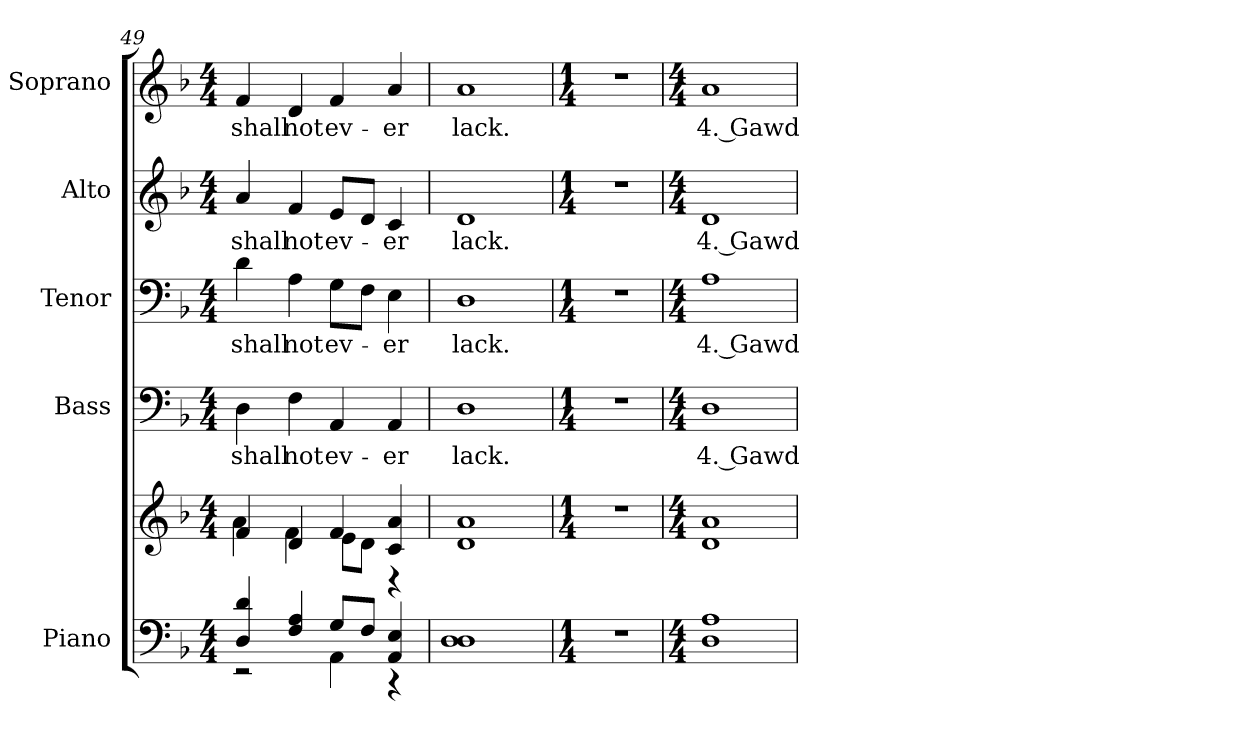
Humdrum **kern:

**kern	**kern	**kern	**text	**kern	**text	**kern	**text	**kern	**text
*part5	*part5	*part4	*part4	*part3	*part3	*part2	*part2	*part1	*part1
*staff6	*staff5	*staff4	*staff4	*staff3	*staff3	*staff2	*staff2	*staff1	*staff1
*I"Piano	*	*I"Bass	*	*I"Tenor	*	*I"Alto	*	*I"Soprano	*
*I'Pno.	*	*I'B.	*	*I'T.	*	*I'A.	*	*I'S.	*
!!LO:PB:g=z
*clefF4	*clefG2	*clefF4	*	*clefF4	*	*clefG2	*	*clefG2	*
*k[b-]	*k[b-]	*k[b-]	*	*k[b-]	*	*k[b-]	*	*k[b-]	*
*F:	*F:	*F:	*	*F:	*	*F:	*	*F:	*
*M4/4	*M4/4	*M4/4	*	*M4/4	*	*M4/4	*	*M4/4	*
=49	=49	=49	=49	=49	=49	=49	=49	=49	=49
*^	*^	*	*	*	*	*	*	*	*
!	!	!	!	!	!LO:LY:b:color=#000000	!	!	!	!	!	!
!	!	!	!	!	!	!	!LO:LY:b:color=#000000	!	!	!	!
!	!	!	!	!	!	!	!	!	!LO:LY:b:color=#000000	!	!
!	!	!	!	!	!	!	!	!	!	!	!LO:LY:b:color=#000000
4Di/ 4di	2r	4fi/	4ai\	4Di\	shall	4di\	shall	4ai/	shall	4fi/	shall
!	!	!	!	!	!LO:LY:b:color=#000000	!	!	!	!	!	!
!	!	!	!	!	!	!	!LO:LY:b:color=#000000	!	!	!	!
!	!	!	!	!	!	!	!	!	!LO:LY:b:color=#000000	!	!
!	!	!	!	!	!	!	!	!	!	!	!LO:LY:b:color=#000000
4Fi/ 4Ai	.	4di/	4fi\	4Fi\	not	4Ai\	not	4fi/	not	4di/	not
!	!	!	!	!	!LO:LY:b:color=#000000	!	!	!	!	!	!
!	!	!	!	!	!	!	!LO:LY:b:color=#000000	!	!	!	!
!	!	!	!	!	!	!	!	!	!LO:LY:b:color=#000000	!	!
!	!	!	!	!	!	!	!	!	!	!	!LO:LY:b:color=#000000
8Gi/L	4AAi\	4fi/	8ei\L	4AAi/	ev-	8Gi\L	ev-	8ei/L	ev-	4fi/	ev-
8Fi/J	.	.	8di\J	.	.	8Fi\J	.	8di/J	.	.	.
!	!	!	!	!	!LO:LY:b:color=#000000	!	!	!	!	!	!
!	!	!	!	!	!	!	!LO:LY:b:color=#000000	!	!	!	!
!	!	!	!	!	!	!	!	!	!LO:LY:b:color=#000000	!	!
!	!	!	!	!	!	!	!	!	!	!	!LO:LY:b:color=#000000
4AAi/ 4Ei	4r	4ci/ 4ai	4r	4AAi/	-er	4Ei\	-er	4ci/	-er	4ai/	-er
*v	*v	*	*	*	*	*	*	*	*	*	*
*	*v	*v	*	*	*	*	*	*	*	*
=50	=50	=50	=50	=50	=50	=50	=50	=50	=50
*^	*^	*	*	*	*	*	*	*	*
!	!	!	!	!	!LO:LY:b:color=#000000	!	!	!	!	!	!
*v	*v	*	*	*	*	*	*	*	*	*	*
*	*v	*v	*	*	*	*	*	*	*	*
*^	*^	*	*	*	*	*	*	*	*
!	!	!	!	!	!	!	!LO:LY:b:color=#000000	!	!	!	!
*v	*v	*	*	*	*	*	*	*	*	*	*
*	*v	*v	*	*	*	*	*	*	*	*
*^	*^	*	*	*	*	*	*	*	*
!	!	!	!	!	!	!	!	!	!LO:LY:b:color=#000000	!	!
*v	*v	*	*	*	*	*	*	*	*	*	*
*	*v	*v	*	*	*	*	*	*	*	*
*^	*^	*	*	*	*	*	*	*	*
!	!	!	!	!	!	!	!	!	!	!	!LO:LY:b:color=#000000
*v	*v	*	*	*	*	*	*	*	*	*	*
*	*v	*v	*	*	*	*	*	*	*	*
1Di 1Di	1di 1ai	1Di	lack.	1Di	lack.	1di	lack.	1ai	lack.
=51	=51	=51	=51	=51	=51	=51	=51	=51	=51
*M1/4	*M1/4	*M1/4	*	*M1/4	*	*M1/4	*	*M1/4	*
!LO:N:vis=1	!LO:N:vis=1	!LO:N:vis=1	!	!LO:N:vis=1	!	!LO:N:vis=1	!	!LO:N:vis=1	!
4r	4r	4r	.	4r	.	4r	.	4r	.
=52	=52	=52	=52	=52	=52	=52	=52	=52	=52
*M4/4	*M4/4	*M4/4	*	*M4/4	*	*M4/4	*	*M4/4	*
!	!	!	!LO:LY:b:color=#000000	!	!	!	!	!	!
!	!	!	!	!	!LO:LY:b:color=#000000	!	!	!	!
!	!	!	!	!	!	!	!LO:LY:b:color=#000000	!	!
!	!	!	!	!	!	!	!	!	!LO:LY:b:color=#000000
1Di 1Ai	1di 1ai	1Di	4. Gawd	1Ai	4. Gawd	1di	4. Gawd	1ai	4. Gawd
=	=	=	=	=	=	=	=	=	=
*-	*-	*-	*-	*-	*-	*-	*-	*-	*-
